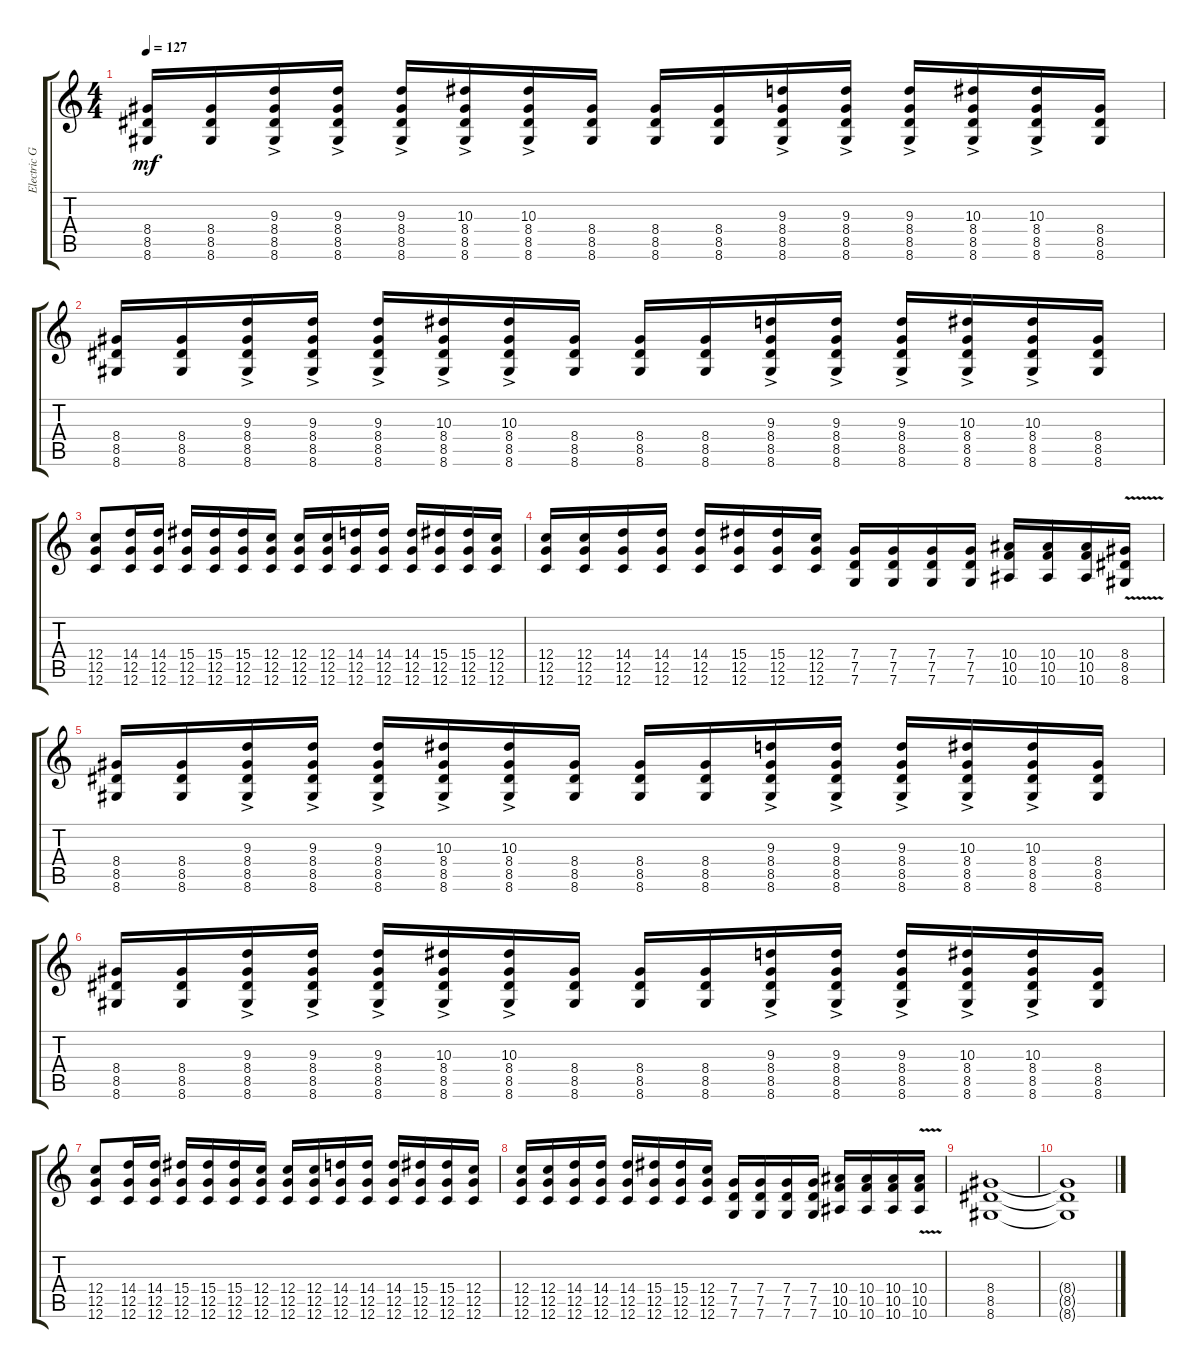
\track ("Electric Guitar" "Electric G") {instrument distortionguitar}
\staff {score tabs}
\tuning (D4 A3 F3 C3 G2 C2) {hide}
\ts (4 4)
\tempo 127
\clef g2
\ks c
(8.4{t} 8.5{t} 8.6{t}).16{dy mf} (8.4 8.5 8.6).16 (9.3{ac} 8.4 8.5 8.6).16 (9.3{ac} 8.4 8.5 8.6).16 (9.3{ac} 8.4 8.5 8.6).16 (10.3{ac} 8.4 8.5 8.6).16 (10.3{ac} 8.4 8.5 8.6).16 (8.4 8.5 8.6).16 (8.4 8.5 8.6).16 (8.4 8.5 8.6).16 (9.3{ac} 8.4 8.5 8.6).16 (9.3{ac} 8.4 8.5 8.6).16 (9.3{ac} 8.4 8.5 8.6).16 (10.3{ac} 8.4 8.5 8.6).16 (10.3{ac} 8.4 8.5 8.6).16 (8.4 8.5 8.6).16 |
(8.4 8.5 8.6).16 (8.4 8.5 8.6).16 (9.3{ac} 8.4 8.5 8.6).16 (9.3{ac} 8.4 8.5 8.6).16 (9.3{ac} 8.4 8.5 8.6).16 (10.3{ac} 8.4 8.5 8.6).16 (10.3{ac} 8.4 8.5 8.6).16 (8.4 8.5 8.6).16 (8.4 8.5 8.6).16 (8.4 8.5 8.6).16 (9.3{ac} 8.4 8.5 8.6).16 (9.3{ac} 8.4 8.5 8.6).16 (9.3{ac} 8.4 8.5 8.6).16 (10.3{ac} 8.4 8.5 8.6).16 (10.3{ac} 8.4 8.5 8.6).16 (8.4 8.5 8.6).16 |
(12.4 12.5 12.6).8 (14.4 12.5 12.6).16 (14.4 12.5 12.6).16 (15.4 12.5 12.6).16 (15.4 12.5 12.6).16 (15.4 12.5 12.6).16 (12.4 12.5 12.6).16 (12.4 12.5 12.6).16 (12.4 12.5 12.6).16 (14.4 12.5 12.6).16 (14.4 12.5 12.6).16 (14.4 12.5 12.6).16 (15.4 12.5 12.6).16 (15.4 12.5 12.6).16 (12.4 12.5 12.6).16 |
(12.4 12.5 12.6).16 (12.4 12.5 12.6).16 (14.4 12.5 12.6).16 (14.4 12.5 12.6).16 (14.4 12.5 12.6).16 (15.4 12.5 12.6).16 (15.4 12.5 12.6).16 (12.4 12.5 12.6).16 (7.4 7.5 7.6).16 (7.4 7.5 7.6).16 (7.4 7.5 7.6).16 (7.4 7.5 7.6).16 (10.4 10.5 10.6).16 (10.4 10.5 10.6).16 (10.4 10.5 10.6).16 (8.4 8.5{v} 8.6).16 |
(8.4 8.5 8.6).16 (8.4 8.5 8.6).16 (9.3{ac} 8.4 8.5 8.6).16 (9.3{ac} 8.4 8.5 8.6).16 (9.3{ac} 8.4 8.5 8.6).16 (10.3{ac} 8.4 8.5 8.6).16 (10.3{ac} 8.4 8.5 8.6).16 (8.4 8.5 8.6).16 (8.4 8.5 8.6).16 (8.4 8.5 8.6).16 (9.3{ac} 8.4 8.5 8.6).16 (9.3{ac} 8.4 8.5 8.6).16 (9.3{ac} 8.4 8.5 8.6).16 (10.3{ac} 8.4 8.5 8.6).16 (10.3{ac} 8.4 8.5 8.6).16 (8.4 8.5 8.6).16 |
(8.4 8.5 8.6).16 (8.4 8.5 8.6).16 (9.3{ac} 8.4 8.5 8.6).16 (9.3{ac} 8.4 8.5 8.6).16 (9.3{ac} 8.4 8.5 8.6).16 (10.3{ac} 8.4 8.5 8.6).16 (10.3{ac} 8.4 8.5 8.6).16 (8.4 8.5 8.6).16 (8.4 8.5 8.6).16 (8.4 8.5 8.6).16 (9.3{ac} 8.4 8.5 8.6).16 (9.3{ac} 8.4 8.5 8.6).16 (9.3{ac} 8.4 8.5 8.6).16 (10.3{ac} 8.4 8.5 8.6).16 (10.3{ac} 8.4 8.5 8.6).16 (8.4 8.5 8.6).16 |
(12.4 12.5 12.6).8 (14.4 12.5 12.6).16 (14.4 12.5 12.6).16 (15.4 12.5 12.6).16 (15.4 12.5 12.6).16 (15.4 12.5 12.6).16 (12.4 12.5 12.6).16 (12.4 12.5 12.6).16 (12.4 12.5 12.6).16 (14.4 12.5 12.6).16 (14.4 12.5 12.6).16 (14.4 12.5 12.6).16 (15.4 12.5 12.6).16 (15.4 12.5 12.6).16 (12.4 12.5 12.6).16 |
(12.4 12.5 12.6).16 (12.4 12.5 12.6).16 (14.4 12.5 12.6).16 (14.4 12.5 12.6).16 (14.4 12.5 12.6).16 (15.4 12.5 12.6).16 (15.4 12.5 12.6).16 (12.4 12.5 12.6).16 (7.4 7.5 7.6).16 (7.4 7.5 7.6).16 (7.4 7.5 7.6).16 (7.4 7.5 7.6).16 (10.4 10.5 10.6).16 (10.4 10.5 10.6).16 (10.4 10.5 10.6).16 (10.4 10.5{v} 10.6).16 |
(8.4 8.5 8.6).1 |
(8.4{t} 8.5{t} 8.6{t}).1
